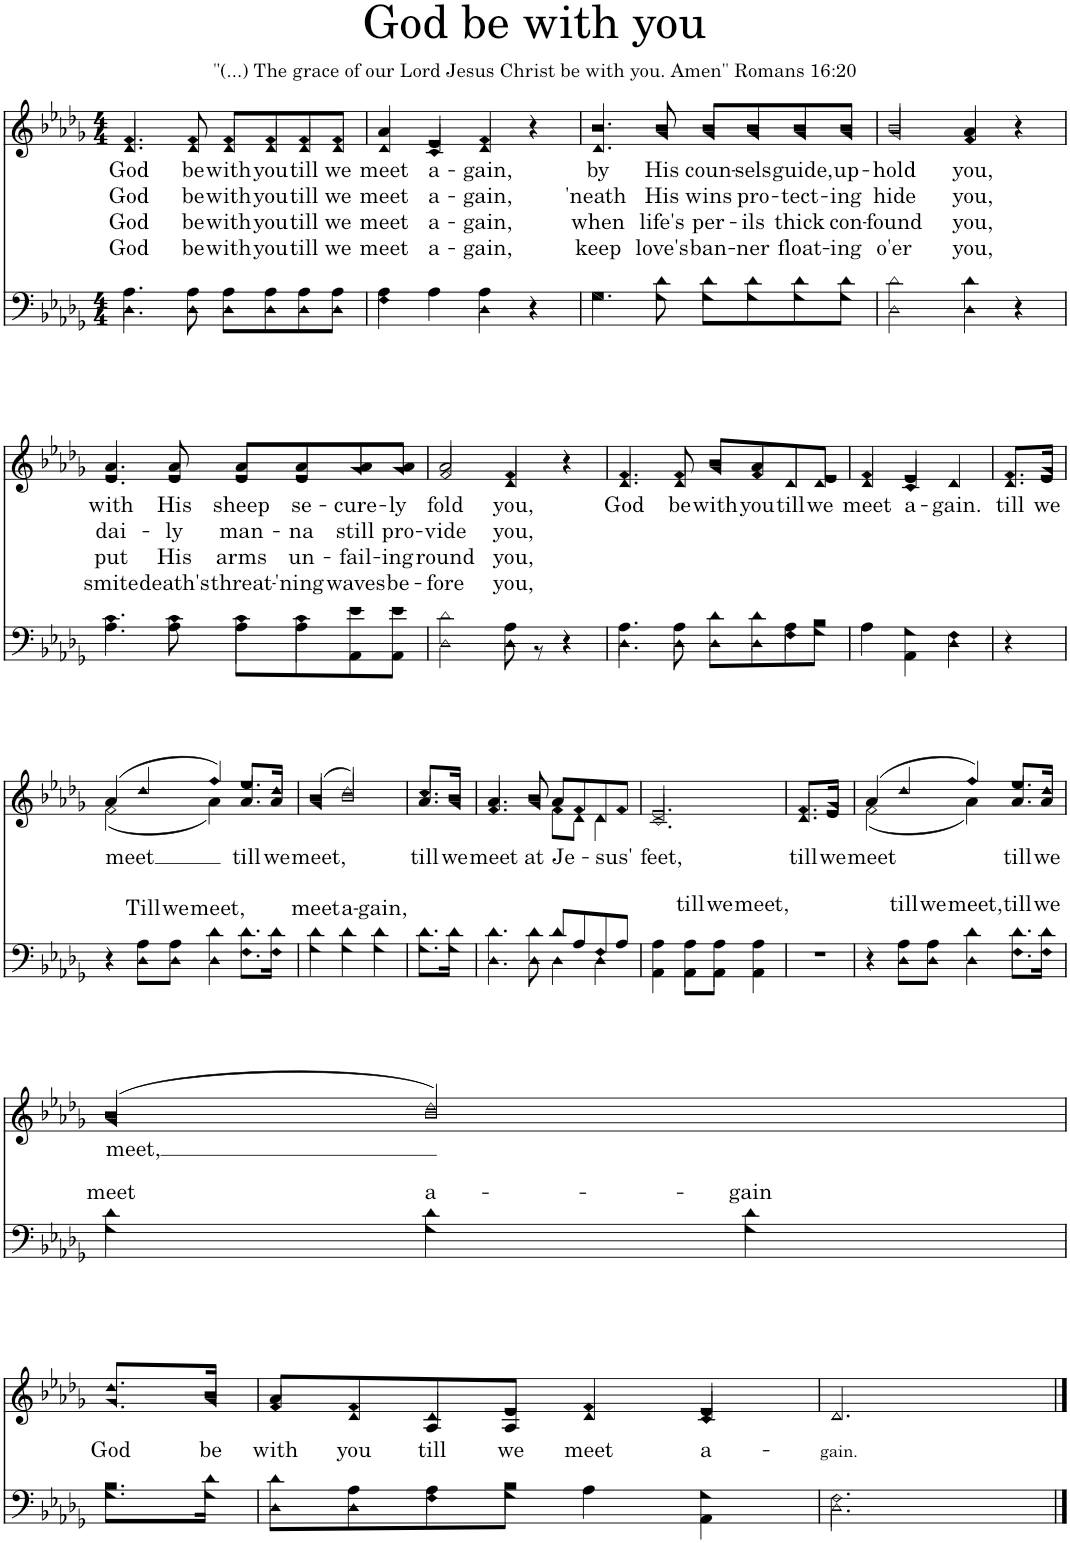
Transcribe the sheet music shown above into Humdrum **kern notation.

**kern	**text	**kern	**text	**text	**text	**text
*part2	*part2	*part1	*part1	*part1	*part1	*part1
*staff2	*staff2	*staff1	*staff1	*staff1	*staff1	*staff1
*I"Men	*	*I"Women	*	*	*	*
*clefF4	*	*clefG2	*	*	*	*
*k[b-e-a-d-g-]	*	*k[b-e-a-d-g-]	*	*	*	*
*M4/4	*	*M4/4	*	*	*	*
=1	=1	=1	=1	=1	=1	=1
*^	*	*	*	*	*	*
!	!	!	!	!LO:LY:b	!LO:LY:b	!LO:LY:b	!LO:LY:b
*	*	*	*^	*	*	*	*
4.A-\	4.D-\	.	4.f/	4.d-/	God	God	God	God
!	!	!	!	!	!LO:LY:b	!LO:LY:b	!LO:LY:b	!LO:LY:b
8A-\	8D-\	.	8f/	8d-/	be	be	be	be
!	!	!	!	!	!LO:LY:b	!LO:LY:b	!LO:LY:b	!LO:LY:b
8A-\L	8D-\L	.	8f/L	8d-/L	with	with	with	with
!	!	!	!	!	!LO:LY:b	!LO:LY:b	!LO:LY:b	!LO:LY:b
8A-\	8D-\	.	8f/	8d-/	you	you	you	you
!	!	!	!	!	!LO:LY:b	!LO:LY:b	!LO:LY:b	!LO:LY:b
8A-\	8D-\	.	8f/	8d-/	till	till	till	till
!	!	!	!	!	!LO:LY:b	!LO:LY:b	!LO:LY:b	!LO:LY:b
8A-\J	8D-\J	.	8f/J	8d-/J	we	we	we	we
=2	=2	=2	=2	=2	=2	=2	=2	=2
!	!	!	!	!	!LO:LY:b	!LO:LY:b	!LO:LY:b	!LO:LY:b
4A-\	4F\	.	4a-/	4d-/	meet	meet	meet	meet
!	!	!	!	!	!LO:LY:b	!LO:LY:b	!LO:LY:b	!LO:LY:b
4A-\	4A-	.	4e-/	4c/	a-	a-	a-	a-
!	!	!	!	!	!LO:LY:b	!LO:LY:b	!LO:LY:b	!LO:LY:b
4A-\	4D-\	.	4f/	4d-/	-gain,	-gain,	-gain,	-gain,
4r	4r	.	4r	4r	.	.	.	.
=3	=3	=3	=3	=3	=3	=3	=3	=3
!	!	!	!	!	!LO:LY:b	!LO:LY:b	!LO:LY:b	!LO:LY:b
4.G-	4.G-\	.	4.b-/	4.d-/	by	'neath	when	keep
!	!	!	!	!	!LO:LY:b	!LO:LY:b	!LO:LY:b	!LO:LY:b
8d-\	8G-\	.	8b-/	8g-/	His	His	life's	love's
!	!	!	!	!	!LO:LY:b	!LO:LY:b	!LO:LY:b	!LO:LY:b
8d-\L	8G-\L	.	8b-/L	8g-/L	coun-	wins	per-	ban-
!	!	!	!	!	!LO:LY:b	!LO:LY:b	!LO:LY:b	!LO:LY:b
8d-\	8G-\	.	8b-/	8g-/	-sels	pro-	-ils	-ner
!	!	!	!	!	!LO:LY:b	!LO:LY:b	!LO:LY:b	!LO:LY:b
8d-\	8G-\	.	8b-/	8g-/	guide,	-tect-	thick	float-
!	!	!	!	!	!LO:LY:b	!LO:LY:b	!LO:LY:b	!LO:LY:b
8d-\J	8G-\J	.	8b-/J	8g-/J	up-	-ing	con-	-ing
=4	=4	=4	=4	=4	=4	=4	=4	=4
!	!	!	!	!	!LO:LY:b	!LO:LY:b	!LO:LY:b	!LO:LY:b
2d-\	2D-\	.	2b-/	2g-/	-hold	hide	-found	o'er
!	!	!	!	!	!LO:LY:b	!LO:LY:b	!LO:LY:b	!LO:LY:b
4d-\	4D-\	.	4a-/	4f/	you,	you,	you,	you,
4r	4r	.	4r	4r	.	.	.	.
!!LO:LB:g=z	!!
=5	=5	=5	=5	=5	=5	=5	=5	=5
!	!	!	!	!	!LO:LY:b	!LO:LY:b	!LO:LY:b	!LO:LY:b
4.c\	4.A-\	.	4.a-/	4.e-/	with	dai-	put	smite
!	!	!	!	!	!LO:LY:b	!LO:LY:b	!LO:LY:b	!LO:LY:b
8c\	8A-\	.	8a-/	8e-/	His	-ly	His	death's
!	!	!	!	!	!LO:LY:b	!LO:LY:b	!LO:LY:b	!LO:LY:b
8c\L	8A-\L	.	8a-/L	8e-/L	sheep	man-	arms	threat-
!	!	!	!	!	!LO:LY:b	!LO:LY:b	!LO:LY:b	!LO:LY:b
8c\	8A-\	.	8a-/	8e-/	se-	-na	un-	-'ning
!	!	!	!	!	!LO:LY:b	!LO:LY:b	!LO:LY:b	!LO:LY:b
8e-\	8AA-\	.	8a-/	8g-/	-cure-	still	-fail-	waves
!	!	!	!	!	!LO:LY:b	!LO:LY:b	!LO:LY:b	!LO:LY:b
8e-\J	8AA-\J	.	8a-/J	8g-/J	-ly	pro-	-ing	be-
=6	=6	=6	=6	=6	=6	=6	=6	=6
!	!	!	!	!	!LO:LY:b	!LO:LY:b	!LO:LY:b	!LO:LY:b
2d-\	2D-\	.	2a-/	2f/	fold	-vide	round	-fore
!	!	!	!	!	!LO:LY:b	!LO:LY:b	!LO:LY:b	!LO:LY:b
4A-\	8D-\	.	4f/	4d-/	you,	you,	you,	you,
.	8r	.	.	.	.	.	.	.
4r	4r	.	4r	4r	.	.	.	.
=7	=7	=7	=7	=7	=7	=7	=7	=7
!	!	!	!	!	!LO:LY:b	!	!	!
4.A-\	4.D-\	.	4.f/	4.d-/	God	.	.	.
!	!	!	!	!	!LO:LY:b	!	!	!
8A-\	8D-\	.	8f/	8d-/	be	.	.	.
!	!	!	!	!	!LO:LY:b	!	!	!
8d-\L	8D-\L	.	8b-/L	8g-/L	with	.	.	.
!	!	!	!	!	!LO:LY:b	!	!	!
8d-\	8D-\	.	8a-/	8f/	you	.	.	.
!	!	!	!	!	!LO:LY:b	!	!	!
8A-\	8F\	.	8d-/	8d-/	till	.	.	.
!	!	!	!	!	!LO:LY:b	!	!	!
8B-\J	8G-\J	.	8e-/J	8d-/J	we	.	.	.
=8	=8	=8	=8	=8	=8	=8	=8	=8
!	!	!	!	!	!LO:LY:b	!	!	!
4A-	4A-\	.	4f/	4d-/	meet	.	.	.
!	!	!	!	!	!LO:LY:b	!	!	!
4G-\	4AA-\	.	4e-/	4c/	a-	.	.	.
!	!	!	!	!	!LO:LY:b	!	!	!
4F\	4D-\	.	4d-/	4d-	-gain.	.	.	.
=9	=9	=9	=9	=9	=9	=9	=9	=9
!	!	!	!	!	!LO:LY:b	!	!	!
*v	*v	*	*	*	*	*	*	*
4r	.	8.f/L	8.d-/L	till	.	.	.
!	!	!	!	!LO:LY:b	!	!	!
.	.	16g-/Jk	16e-/Jk	we	.	.	.
!!LO:LB:g=z	!!
=10	=10	=10	=10	=10	=10	=10	=10
*^	*	*	*	*	*	*	*
!	!	!	!	!	!LO:LY:b	!	!	!
4r	4r	.	(4a-/	(2f\	meet	.	.	.
!	!	!LO:LY:a	!	!	!	!	!	!
8A-\L	8D-\L	Till	4dd-/	.	.	.	.	.
!	!	!LO:LY:a	!	!	!	!	!	!
8A-\J	8D-\J	we	.	.	.	.	.	.
!	!	!LO:LY:a	!	!	!	!	!	!
4d-\	4D-\	meet,	4ff/)	4a-\)	.	.	.	.
!	!	!	!	!	!LO:LY:b	!	!	!
8.d-\L	8.F\L	.	8.ee-/L	8.a-/L	till	.	.	.
!	!	!	!	!	!LO:LY:b	!	!	!
16d-\Jk	16F\Jk	.	16dd-/Jk	16a-/Jk	we	.	.	.
=11	=11	=11	=11	=11	=11	=11	=11	=11
!	!	!LO:LY:a	!	!	!LO:LY:b	!	!	!
4d-\	4G-\	meet	(4b-/	(4g-/	meet,	.	.	.
!	!	!LO:LY:a	!	!	!	!	!	!
4d-\	4G-\	a-	2dd-/)	2b-/)	.	.	.	.
!	!	!LO:LY:a	!	!	!	!	!	!
4d-\	4G-\	-gain,	.	.	.	.	.	.
=12	=12	=12	=12	=12	=12	=12	=12	=12
!	!	!	!	!	!LO:LY:b	!	!	!
8.d-\L	8.G-\L	.	8.cc/L	8.a-/L	till	.	.	.
!	!	!	!	!	!LO:LY:b	!	!	!
16d-\Jk	16G-\Jk	.	16b-/Jk	16g-/Jk	we	.	.	.
=13	=13	=13	=13	=13	=13	=13	=13	=13
!	!	!	!	!	!LO:LY:b	!	!	!
4.d-\	4.D-\	.	4.a-/	4.f/	meet	.	.	.
!	!	!	!	!	!LO:LY:b	!	!	!
8d-\	8D-\	.	8b-/	8g-/	at	.	.	.
!	!	!	!	!	!LO:LY:b	!	!	!
8d-/L	4D-\	.	8a-/L	8f\L	Je-	.	.	.
8A-/	.	.	8f/	8d-\J	.	.	.	.
!	!	!	!	!	!LO:LY:b	!	!	!
8F/	4D-\	.	8d-/	4d-\	-sus'	.	.	.
8A-/J	.	.	8f/J	.	.	.	.	.
=14	=14	=14	=14	=14	=14	=14	=14	=14
!	!	!	!	!	!LO:LY:b	!	!	!
4A-\	4AA-\	.	2.e-/	2.c/	feet,	.	.	.
!	!	!LO:LY:a	!	!	!	!	!	!
8A-\L	8AA-\L	till	.	.	.	.	.	.
!	!	!LO:LY:a	!	!	!	!	!	!
8A-\J	8AA-\J	we	.	.	.	.	.	.
!	!	!LO:LY:a	!	!	!	!	!	!
4A-\	4AA-\	meet,	.	.	.	.	.	.
=15	=15	=15	=15	=15	=15	=15	=15	=15
!	!	!	!	!	!LO:LY:b	!	!	!
*v	*v	*	*	*	*	*	*	*
1r	.	8.f/L	8.d-/L	till	.	.	.
!	!	!	!	!LO:LY:b	!	!	!
.	.	16g-/Jk	16e-/Jk	we	.	.	.
.	.	2.ryy	2.ryy	.	.	.	.
=16	=16	=16	=16	=16	=16	=16	=16
*^	*	*	*	*	*	*	*
!	!	!	!	!	!LO:LY:b	!	!	!
4r	4r	.	(4a-/	(2f\	meet	.	.	.
!	!	!LO:LY:a	!	!	!	!	!	!
8A-\L	8D-\L	till	4dd-/	.	.	.	.	.
!	!	!LO:LY:a	!	!	!	!	!	!
8A-\J	8D-\J	we	.	.	.	.	.	.
!	!	!LO:LY:a	!	!	!	!	!	!
4d-\	4D-\	meet,	4ff/)	4a-\)	.	.	.	.
!	!	!LO:LY:a	!	!	!LO:LY:b	!	!	!
8.d-\L	8.F\L	till	8.ee-/L	8.a-/L	till	.	.	.
!	!	!LO:LY:a	!	!	!LO:LY:b	!	!	!
16d-\Jk	16F\Jk	we	16dd-/Jk	16a-/Jk	we	.	.	.
!!LO:LB:g=z	!!
=17	=17	=17	=17	=17	=17	=17	=17	=17
!	!	!LO:LY:a	!	!	!LO:LY:b	!	!	!
4d-\	4G-\	meet	(4b-/	(4g-/	meet,	.	.	.
!	!	!LO:LY:a	!	!	!	!	!	!
4d-\	4G-\	a-	2dd-/)	2b-/)	.	.	.	.
!	!	!LO:LY:a	!	!	!	!	!	!
4d-\	4G-\	-gain	.	.	.	.	.	.
!!LO:LB:g=z	!!
=18	=18	=18	=18	=18	=18	=18	=18	=18
!	!	!	!	!	!LO:LY:b	!	!	!
8.B-\L	8.G-\L	.	8.dd-/L	8.g-/L	God	.	.	.
!	!	!	!	!	!LO:LY:b	!	!	!
16d-\Jk	16G-\Jk	.	16b-/Jk	16g-/Jk	be	.	.	.
=19	=19	=19	=19	=19	=19	=19	=19	=19
!	!	!	!	!	!LO:LY:b	!	!	!
8d-\L	8D-\L	.	8a-/L	8f/L	with	.	.	.
!	!	!	!	!	!LO:LY:b	!	!	!
8A-\	8D-\	.	8f/	8d-/	you	.	.	.
!	!	!	!	!	!LO:LY:b	!	!	!
8A-\	8F\	.	8d-/	8A-/	till	.	.	.
!	!	!	!	!	!LO:LY:b	!	!	!
8B-\J	8G-\J	.	8e-/J	8A-/J	we	.	.	.
!	!	!	!	!	!LO:LY:b	!	!	!
4A-	4A-\	.	4f/	4d-/	meet	.	.	.
!	!	!	!	!	!LO:LY:b	!	!	!
4G-\	4AA-\	.	4e-/	4c/	a-	.	.	.
=20	=20	=20	=20	=20	=20	=20	=20	=20
!	!	!	!	!	!LO:LY:b	!	!	!
2.F\	2.D-\	.	2.d-/	2.d-	gain.	.	.	.
*v	*v	*	*	*	*	*	*	*
*	*	*v	*v	*	*	*	*
==	==	==	==	==	==	==
*-	*-	*-	*-	*-	*-	*-
